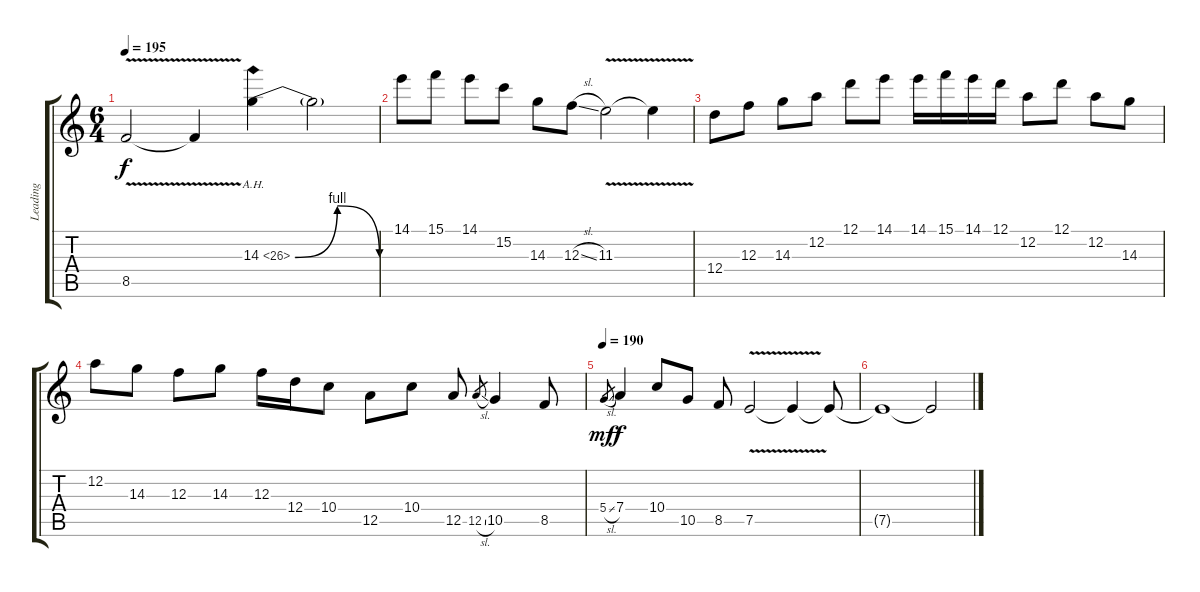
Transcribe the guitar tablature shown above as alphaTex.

\track ("Leading" "Leading") {instrument distortionguitar}
\staff {score tabs}
\tuning (D4 A3 F3 D3 A2 D2) {hide}
\ts (6 4)
\tempo 195
\clef g2
\ks c
8.5{v}.2{dy f} 8.5{t}.4 14.3{be (bendrelease 0 0 15 4 45 4 60 0) ah 12}.4 14.3{t}.2 |
14.1.8 15.1.8 14.1.8 15.2.8 14.3.8 12.3{sl}.8 11.3{v}.2 11.3{t}.4 |
12.4.8 12.3.8 14.3.8 12.2.8 12.1.8 14.1.8 14.1.16 15.1.16 14.1.16 12.1.16 12.2.8 12.1.8 12.2.8 14.3.8 |
12.2.8 14.3.8 12.3.8 14.3.8 12.3.16 12.4.16 10.4.8 12.5.8 10.4.8 12.5.8 12.5{sl}.8{gr} 10.5.4 8.5.8 |
\tempo 190
5.4{sl}.8{gr dy mf} 7.4.4{dy f} 10.4.8 10.5.8 8.5.8 7.5{v}.2 7.5{t}.4 7.5{t}.8 |
7.5{t}.1 7.5{t}.2
